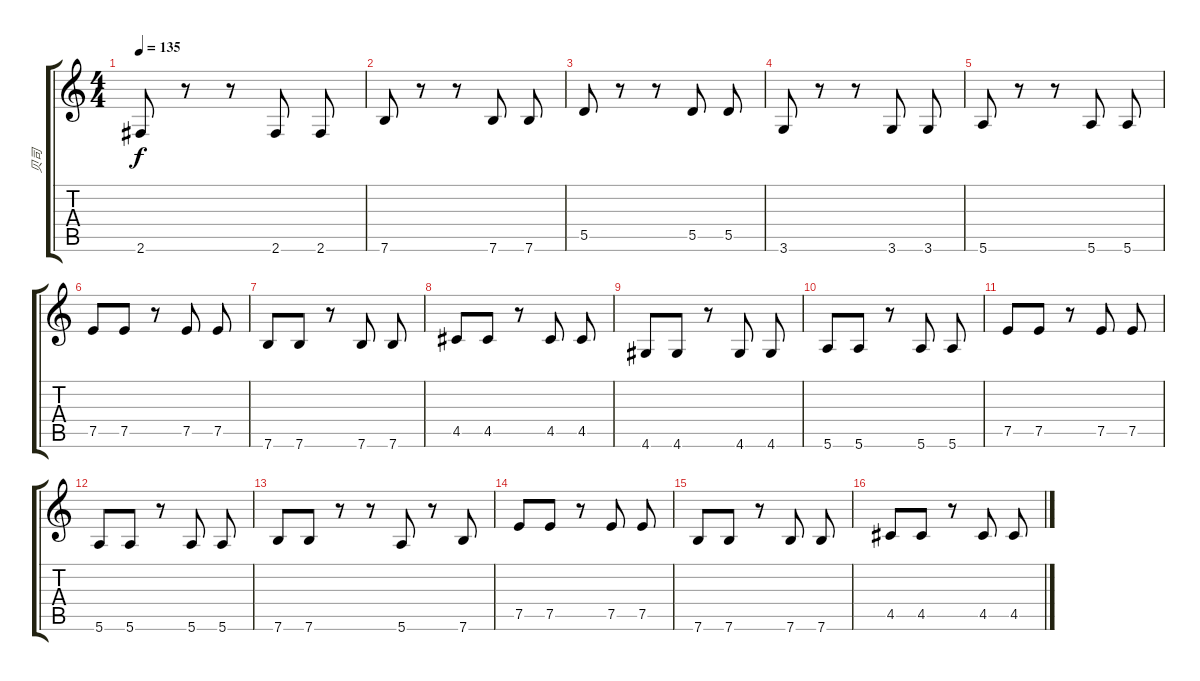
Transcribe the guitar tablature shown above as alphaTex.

\track ("贝司" "贝司") {instrument electricbasspick}
\staff {score tabs}
\tuning (E4 B3 G3 D3 A2 E2) {hide}
\ts (4 4)
\tempo 135
\clef g2
\ks c
2.6.8{dy f} r.8 r.8 2.6.8 2.6.8 |
7.6.8 r.8 r.8 7.6.8 7.6.8 |
5.5.8 r.8 r.8 5.5.8 5.5.8 |
3.6.8 r.8 r.8 3.6.8 3.6.8 |
5.6.8 r.8 r.8 5.6.8 5.6.8 |
7.5.8 7.5.8 r.8 7.5.8 7.5.8 |
7.6.8 7.6.8 r.8 7.6.8 7.6.8 |
4.5.8 4.5.8 r.8 4.5.8 4.5.8 |
4.6.8 4.6.8 r.8 4.6.8 4.6.8 |
5.6.8 5.6.8 r.8 5.6.8 5.6.8 |
7.5.8 7.5.8 r.8 7.5.8 7.5.8 |
5.6.8 5.6.8 r.8 5.6.8 5.6.8 |
7.6.8 7.6.8 r.8 r.8 5.6.8 r.8 7.6.8 |
7.5.8 7.5.8 r.8 7.5.8 7.5.8 |
7.6.8 7.6.8 r.8 7.6.8 7.6.8 |
4.5.8 4.5.8 r.8 4.5.8 4.5.8
